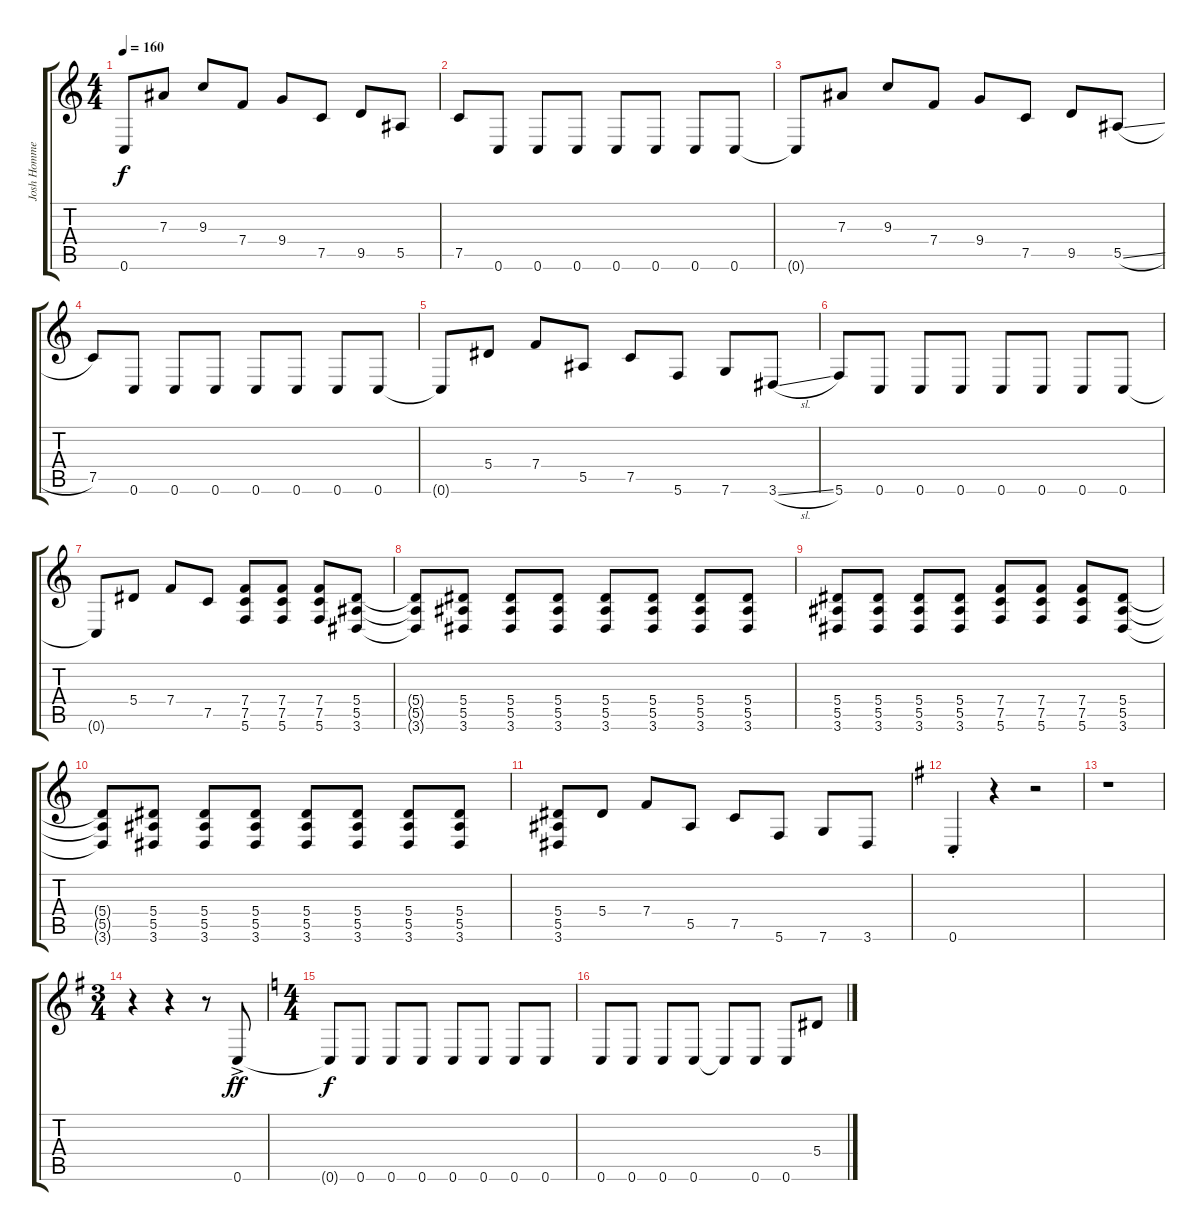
\track ("Josh Homme 1" "Josh Homme") {instrument distortionguitar}
\staff {score tabs}
\tuning (C4 G3 Eb3 Bb2 F2 C2) {hide}
\ts (4 4)
\tempo 160
\clef g2
\ks c
0.6{t}.8{dy f} 7.3.8 9.3.8 7.4.8 9.4.8 7.5.8 9.5.8 5.5.8 |
7.5.8 0.6.8 0.6.8 0.6.8 0.6.8 0.6.8 0.6.8 0.6.8 |
0.6{t}.8 7.3.8 9.3.8 7.4.8 9.4.8 7.5.8 9.5.8 5.5{sl}.8 |
7.5.8 0.6.8 0.6.8 0.6.8 0.6.8 0.6.8 0.6.8 0.6.8 |
0.6{t}.8 5.4.8 7.4.8 5.5.8 7.5.8 5.6.8 7.6.8 3.6{sl}.8 |
5.6.8 0.6.8 0.6.8 0.6.8 0.6.8 0.6.8 0.6.8 0.6.8 |
0.6{t}.8 5.4.8 7.4.8 7.5.8 (7.4 7.5 5.6).8 (7.4 7.5 5.6).8 (7.4 7.5 5.6).8 (5.4 5.5 3.6).8 |
(5.4{t} 5.5{t} 3.6{t}).8 (5.4 5.5 3.6).8 (5.4 5.5 3.6).8 (5.4 5.5 3.6).8 (5.4 5.5 3.6).8 (5.4 5.5 3.6).8 (5.4 5.5 3.6).8 (5.4 5.5 3.6).8 |
(5.4 5.5 3.6).8 (5.4 5.5 3.6).8 (5.4 5.5 3.6).8 (5.4 5.5 3.6).8 (7.4 7.5 5.6).8 (7.4 7.5 5.6).8 (7.4 7.5 5.6).8 (5.4 5.5 3.6).8 |
(5.4{t} 5.5{t} 3.6{t}).8 (5.4 5.5 3.6).8 (5.4 5.5 3.6).8 (5.4 5.5 3.6).8 (5.4 5.5 3.6).8 (5.4 5.5 3.6).8 (5.4 5.5 3.6).8 (5.4 5.5 3.6).8 |
(5.4 5.5 3.6).8 5.4.8 7.4.8 5.5.8 7.5.8 5.6.8 7.6.8 3.6.8 |
\ks g
0.6{st}.4 r.4 r.2 |
r.1 |
\ts (3 4)
r.4 r.4 r.8 0.6{ac}.8{dy ff} |
\ts (4 4)
\ks c
0.6{t}.8{dy f} 0.6.8 0.6.8 0.6.8 0.6.8 0.6.8 0.6.8 0.6.8 |
0.6.8 0.6.8 0.6.8 0.6.8 0.6{t}.8 0.6.8 0.6.8 5.4.8
